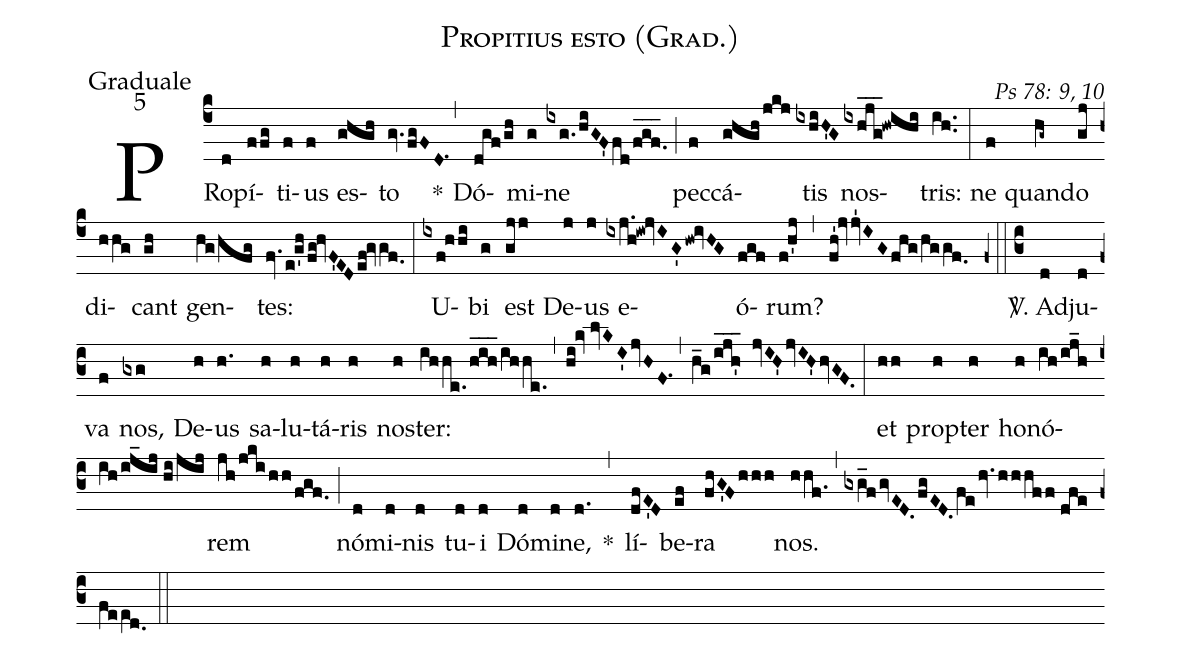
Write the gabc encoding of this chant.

name: Propitius esto (Grad.);
office-part: Graduale;
mode: 5;
commentary: Ps 78: 9, 10;
%%
(c4) PRo(d)pí(ffg)ti(f)us(f) es(ghgh)to(gv.fgFD.1) *(,)
Dó(dgf/gh)mi(g)ne(ixg./hiGF'fd/f_g_f._) (;) pec(f)cá(ghghjkj)tis(ixhiH'G) nos(ixhjg___!hwihi)tris:(ih..) (:)
ne(f) quan(hg~)do(gj) di(hhg)cant(gh) gen(hg/hfg)tes:(fv.e!g'h/fg!hvF'EDef!gvgf.0) (:)
U(ixf!hhi)bi(g) est(gjj) De(j)us(j) e(ixj.h!iw!jvIG'hw!ivHG)ó(fgf)rum?(f!h'j) (,) (fh'!jvjv'1IGfhg/hggf.0) (z0::c3)
<sp>V/</sp>. Ad(d)ju(d)va(f) nos,(gxg) De(h)us(h.) sa(h)lu(h)tá(h)ris(h) nos(h)ter:(ihhe./h_i_h_/!ihhe.) (,) (hi!kv//lvKI'jvHF.1) (,) (h_g/ijh'___ jvIH'jvIH'hvGF.) (:)
et(hh) prop(h)ter(h) ho(h)nó(ih/ij_h ih/ij_ij//hi/jij)rem(jh/jkihh/fgf.) (;) nó(d)mi(d)nis(d) tu(d)i(d) Dó(d)mi(d)ne,(d.) *(,)
lí(dfE'D)be(ef)ra(fhG'Fhhh) nos.(hhf.) (,) (gxg_fgvED.fgED.fehv.hhhff//dfe/fee[ll:1]d.0) (::)
